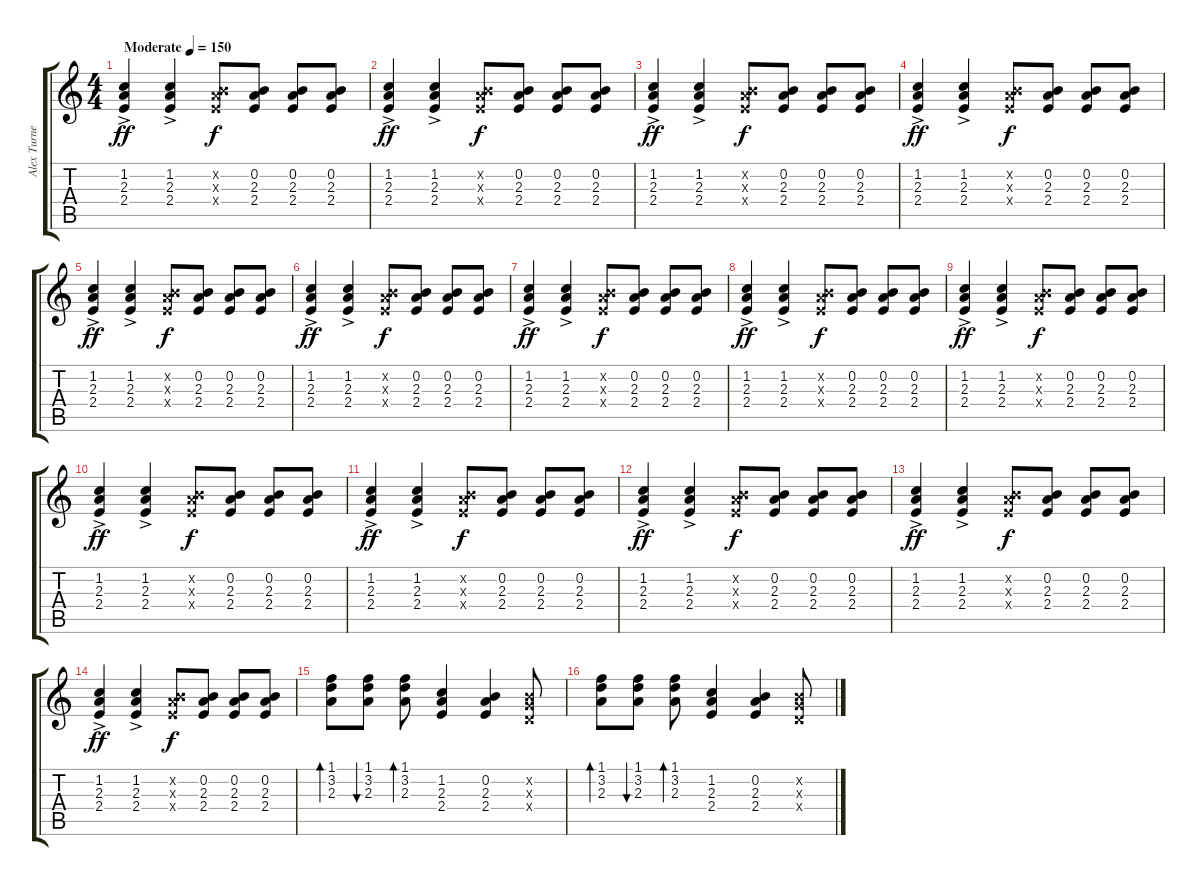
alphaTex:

\track ("Alex Turner" "Alex Turne") {instrument acousticguitarsteel}
\staff {score tabs}
\tuning (E4 B3 G3 D3 A2 E2) {hide}
\ts (4 4)
\tempo (150 "Moderate")
\clef g2
\ks c
(1.2{ac} 2.3 2.4).4{dy ff instrument acousticguitarsteel} (1.2{ac} 2.3 2.4).4 (0.2{x} 2.3{x} 2.4{x}).8{dy f} (0.2 2.3 2.4).8 (0.2 2.3 2.4).8 (0.2 2.3 2.4).8 |
(1.2{ac} 2.3 2.4).4{dy ff} (1.2{ac} 2.3 2.4).4 (0.2{x} 2.3{x} 2.4{x}).8{dy f} (0.2 2.3 2.4).8 (0.2 2.3 2.4).8 (0.2 2.3 2.4).8 |
(1.2{ac} 2.3 2.4).4{dy ff} (1.2{ac} 2.3 2.4).4 (0.2{x} 2.3{x} 2.4{x}).8{dy f} (0.2 2.3 2.4).8 (0.2 2.3 2.4).8 (0.2 2.3 2.4).8 |
(1.2{ac} 2.3 2.4).4{dy ff} (1.2{ac} 2.3 2.4).4 (0.2{x} 2.3{x} 2.4{x}).8{dy f} (0.2 2.3 2.4).8 (0.2 2.3 2.4).8 (0.2 2.3 2.4).8 |
(1.2{ac} 2.3 2.4).4{dy ff} (1.2{ac} 2.3 2.4).4 (0.2{x} 2.3{x} 2.4{x}).8{dy f} (0.2 2.3 2.4).8 (0.2 2.3 2.4).8 (0.2 2.3 2.4).8 |
(1.2{ac} 2.3 2.4).4{dy ff} (1.2{ac} 2.3 2.4).4 (0.2{x} 2.3{x} 2.4{x}).8{dy f} (0.2 2.3 2.4).8 (0.2 2.3 2.4).8 (0.2 2.3 2.4).8 |
(1.2{ac} 2.3 2.4).4{dy ff} (1.2{ac} 2.3 2.4).4 (0.2{x} 2.3{x} 2.4{x}).8{dy f} (0.2 2.3 2.4).8 (0.2 2.3 2.4).8 (0.2 2.3 2.4).8 |
(1.2{ac} 2.3 2.4).4{dy ff} (1.2{ac} 2.3 2.4).4 (0.2{x} 2.3{x} 2.4{x}).8{dy f} (0.2 2.3 2.4).8 (0.2 2.3 2.4).8 (0.2 2.3 2.4).8 |
(1.2{ac} 2.3 2.4).4{dy ff} (1.2{ac} 2.3 2.4).4 (0.2{x} 2.3{x} 2.4{x}).8{dy f} (0.2 2.3 2.4).8 (0.2 2.3 2.4).8 (0.2 2.3 2.4).8 |
(1.2{ac} 2.3 2.4).4{dy ff} (1.2{ac} 2.3 2.4).4 (0.2{x} 2.3{x} 2.4{x}).8{dy f} (0.2 2.3 2.4).8 (0.2 2.3 2.4).8 (0.2 2.3 2.4).8 |
(1.2{ac} 2.3 2.4).4{dy ff} (1.2{ac} 2.3 2.4).4 (0.2{x} 2.3{x} 2.4{x}).8{dy f} (0.2 2.3 2.4).8 (0.2 2.3 2.4).8 (0.2 2.3 2.4).8 |
(1.2{ac} 2.3 2.4).4{dy ff} (1.2{ac} 2.3 2.4).4 (0.2{x} 2.3{x} 2.4{x}).8{dy f} (0.2 2.3 2.4).8 (0.2 2.3 2.4).8 (0.2 2.3 2.4).8 |
(1.2{ac} 2.3 2.4).4{dy ff} (1.2{ac} 2.3 2.4).4 (0.2{x} 2.3{x} 2.4{x}).8{dy f} (0.2 2.3 2.4).8 (0.2 2.3 2.4).8 (0.2 2.3 2.4).8 |
(1.2{ac} 2.3 2.4).4{dy ff} (1.2{ac} 2.3 2.4).4 (0.2{x} 2.3{x} 2.4{x}).8{dy f} (0.2 2.3 2.4).8 (0.2 2.3 2.4).8 (0.2 2.3 2.4).8 |
(1.1 3.2 2.3).8{bd 30} (1.1 3.2 2.3).8{bu 30} (1.1 3.2 2.3).8{bd 30} (1.2 2.3 2.4).4 (0.2 2.3 2.4).4 (0.2{x} 0.3{x} 0.4{x}).8 |
(1.1 3.2 2.3).8{bd 30} (1.1 3.2 2.3).8{bu 30} (1.1 3.2 2.3).8{bd 30} (1.2 2.3 2.4).4 (0.2 2.3 2.4).4 (0.2{x} 0.3{x} 0.4{x}).8
